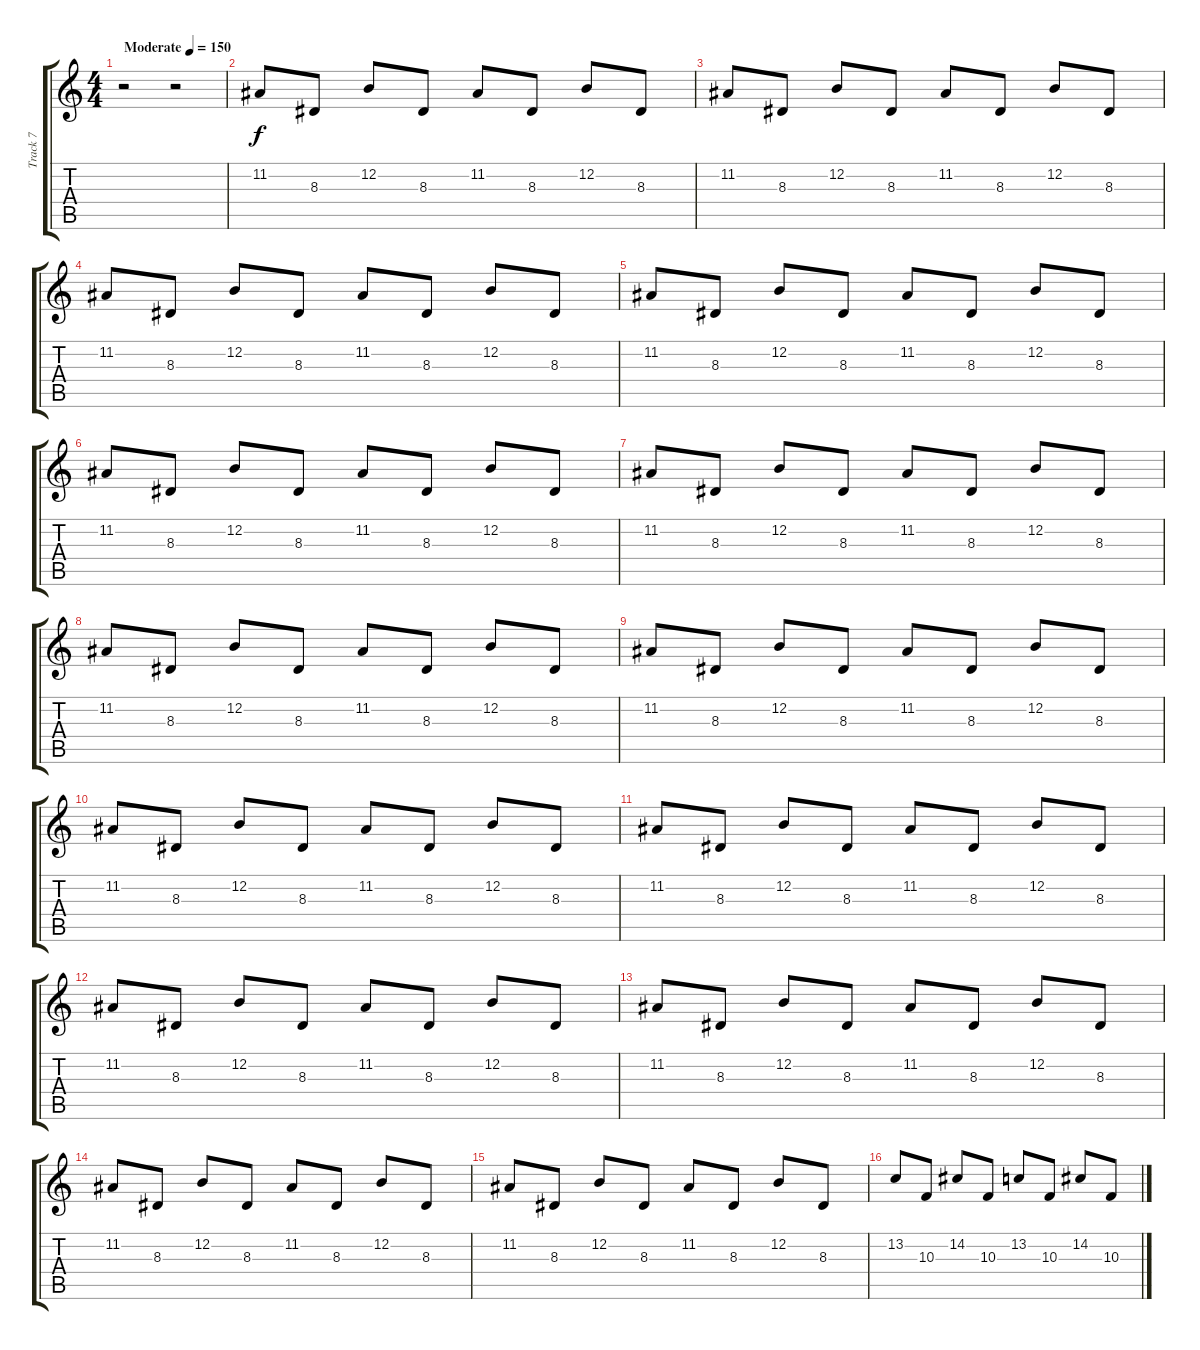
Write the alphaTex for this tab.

\track ("Track 7" "Track 7") {instrument harpsichord}
\staff {score tabs}
\tuning (E4 B3 G3 D3 A2 E2) {hide}
\ts (4 4)
\tempo (150 "Moderate")
\clef g2
\ks c
r.2{dy f volume 0 instrument harpsichord} r.2{volume 8} |
11.2.8 8.3.8 12.2.8 8.3.8 11.2.8 8.3.8 12.2.8 8.3.8 |
11.2.8 8.3.8 12.2.8 8.3.8 11.2.8 8.3.8 12.2.8 8.3.8 |
11.2.8 8.3.8 12.2.8 8.3.8 11.2.8 8.3.8 12.2.8 8.3.8 |
11.2.8 8.3.8 12.2.8 8.3.8 11.2.8 8.3.8 12.2.8 8.3.8 |
11.2.8 8.3.8 12.2.8 8.3.8 11.2.8 8.3.8 12.2.8 8.3.8 |
11.2.8 8.3.8 12.2.8 8.3.8 11.2.8 8.3.8 12.2.8 8.3.8 |
11.2.8 8.3.8 12.2.8 8.3.8 11.2.8 8.3.8 12.2.8 8.3.8 |
11.2.8 8.3.8 12.2.8 8.3.8 11.2.8 8.3.8 12.2.8 8.3.8 |
11.2.8 8.3.8 12.2.8 8.3.8 11.2.8 8.3.8 12.2.8 8.3.8 |
11.2.8 8.3.8 12.2.8 8.3.8 11.2.8 8.3.8 12.2.8 8.3.8 |
11.2.8 8.3.8 12.2.8 8.3.8 11.2.8 8.3.8 12.2.8 8.3.8 |
11.2.8 8.3.8 12.2.8 8.3.8 11.2.8 8.3.8 12.2.8 8.3.8 |
11.2.8 8.3.8 12.2.8 8.3.8 11.2.8 8.3.8 12.2.8 8.3.8 |
11.2.8 8.3.8 12.2.8 8.3.8 11.2.8 8.3.8 12.2.8 8.3.8 |
13.2.8 10.3.8 14.2.8 10.3.8 13.2.8 10.3.8 14.2.8 10.3.8
